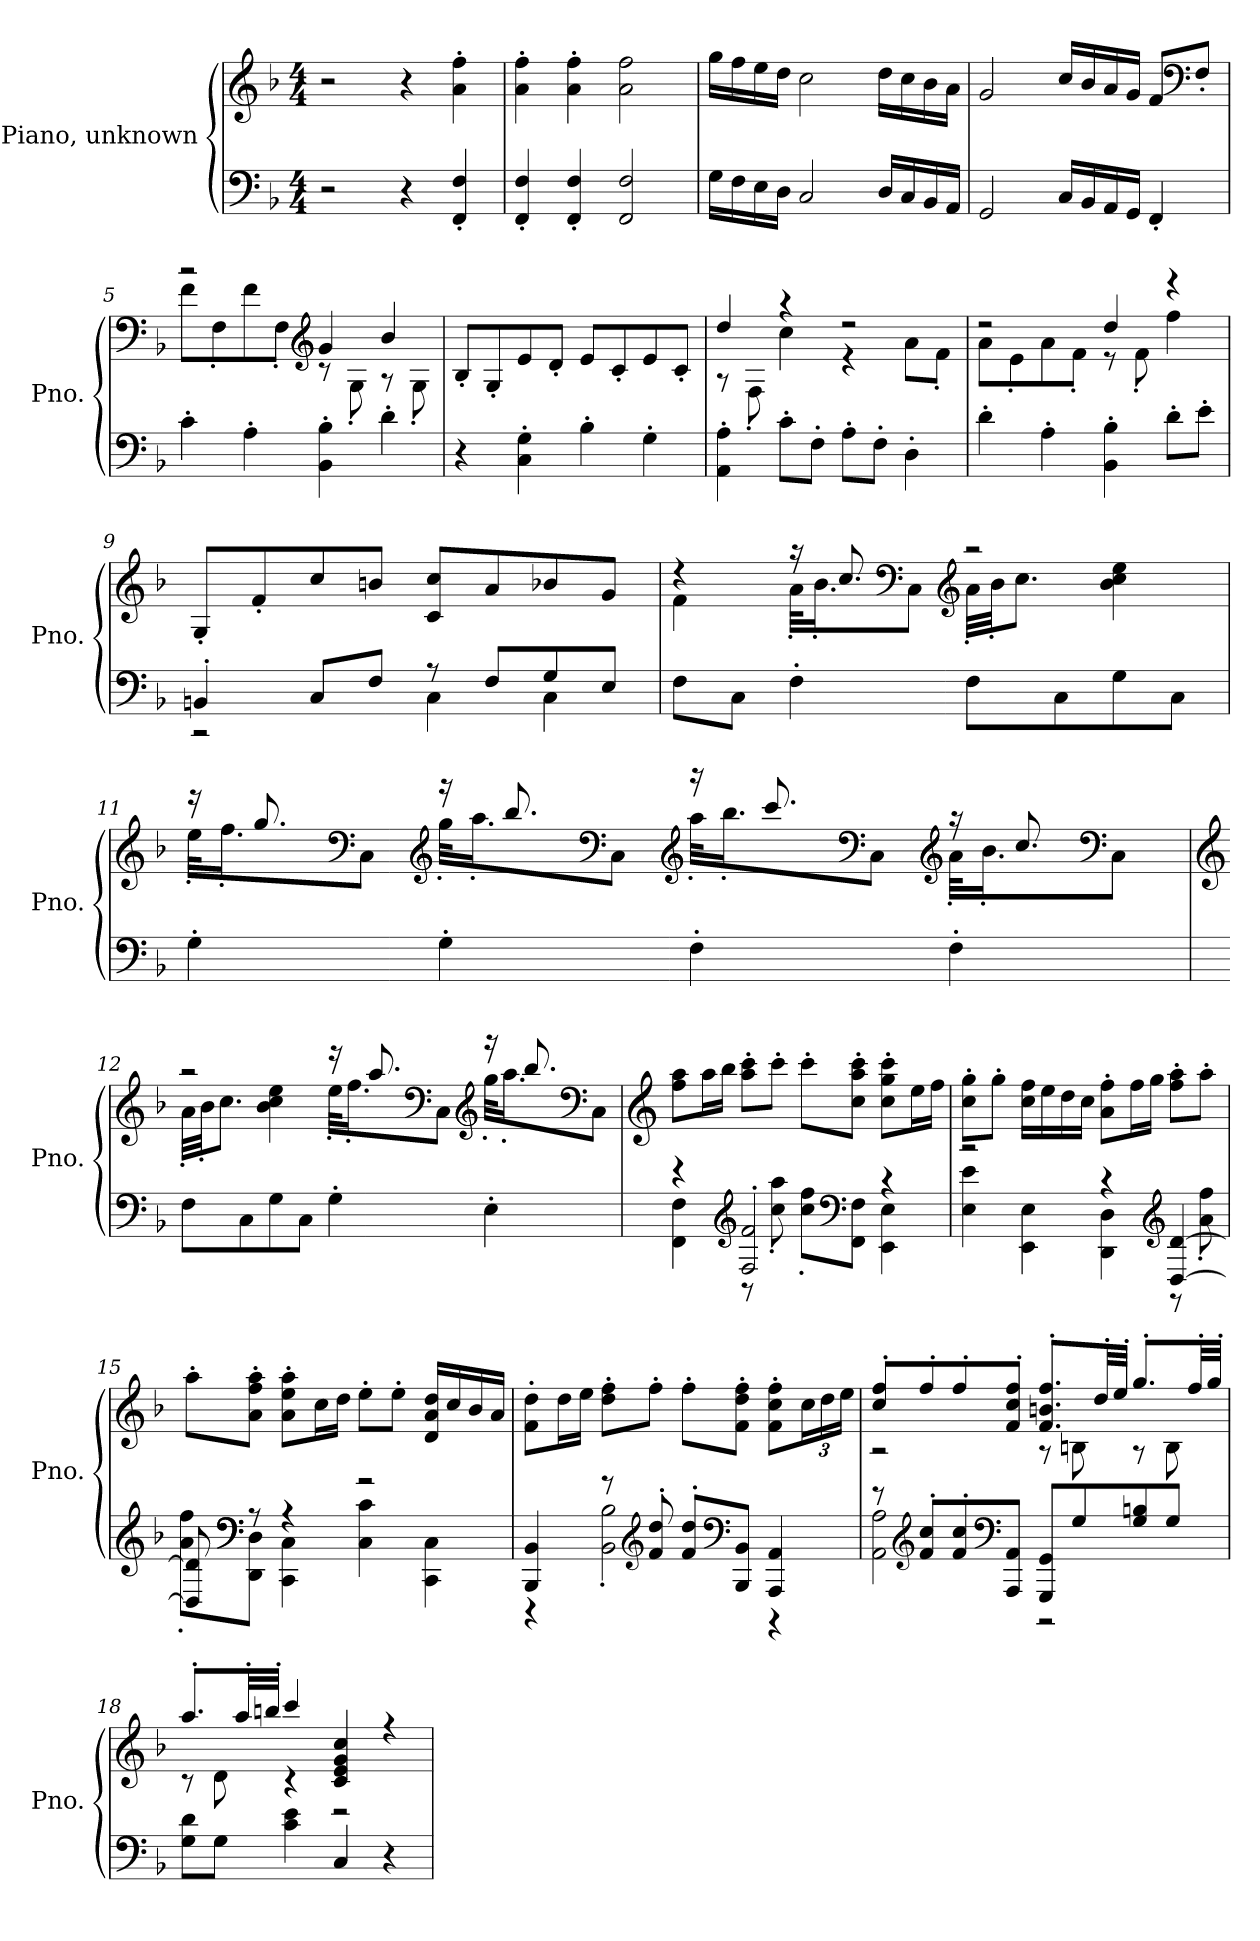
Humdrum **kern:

**kern	**kern
*part1	*part1
*staff2	*staff1
*I"Piano, unknown	*
*I'Pno.	*
*clefF4	*clefG2
*k[b-]	*k[b-]
*M4/4	*M4/4
*MM120	*MM120
=1	=1
2r	2r
4r	4r
4FF/' 4F/'	4a\' 4ff\'
=2	=2
4FF/' 4F/'	4a\' 4ff\'
4FF/' 4F/'	4a\' 4ff\'
2FF/ 2F/	2a\ 2ff\
=3	=3
16G\LL	16gg\LL
16F\	16ff\
16E\	16ee\
16D\JJ	16dd\JJ
2C/	2cc\
16D/LL	16dd\LL
16C/	16cc\
16BB-/	16b-\
16AA/JJ	16a\JJ
=4	=4
2GG/	2g/
16C/LL	16cc/LL
16BB-/	16b-/
16AA/	16a/
16GG/JJ	16g/JJ
4FF'/	8f/L
*	*clefF4
.	8F'/J
=5	=5
*	*^
4c'\	2r	8f\L
.	.	8F'\
4A'\	.	8f\
.	.	8F'\J
*	*clefG2	*
4BB-\' 4B-\'	4g/	8r
.	.	8G'\
4d'\	4b-/	8r
.	.	8G'\
*	*v	*v
!!LO:LB:g=z
=6	=6
4r	8B-'/L
.	8G'/
4C\' 4G\'	8e/
.	8d'/J
4B-'\	8e/L
.	8c'/
4G'\	8e/
.	8c'/J
=7	=7
*	*^
4AA\' 4A\'	4dd/	8r
.	.	8F'\
8c'\L	4r	4cc\
8F'\J	.	.
8A'\L	2r	4r
8F'\J	.	.
4D'\	.	8a\L
.	.	8f'\J
=8	=8	=8
4d'\	2r	8a\L
.	.	8e'\
4A'\	.	8a\
.	.	8f'\J
4BB-\' 4B-\'	4dd/	8r
.	.	8f'\
8d'\L	4r	4ff\
8e'\J	.	.
*	*v	*v
=9	=9
*^	*
4BBn'/	2r	8G'/L
.	.	8f'/
8C/L	.	8cc/
8F/J	.	8bn/J
8r	4C\	8c/ 8cc/L
8F/L	.	8a/
8G/	4C\	8b-X/
8E/J	.	8g/J
*v	*v	*
!!LO:LB:g=z
=10	=10
*	*^
8F\L	4r	4f\
8C\J	.	.
4F'\	16r	32a'\KLL
.	.	16.b-'\J
.	8.cc/	.
*	*clefF4	*
.	.	8C\J
*	*clefG2	*
8F\L	2r	32a'\LLL
.	.	32b-'\JJ
.	.	8.cc\J
8C\	.	.
8G\	.	4b-\ 4cc\ 4ee\
8C\J	.	.
!!LO:LB:g=z	!!
=11	=11	=11
4G'\	16r	32ee'\KLL
.	.	16.ff'\J
.	8.gg/	.
*	*clefF4	*
.	.	8C\J
*	*clefG2	*
4G'\	16r	32gg'\KLL
.	.	16.aa'\J
.	8.bb-/	.
*	*clefF4	*
.	.	8C\J
*	*clefG2	*
4F'\	16r	32aa'\KLL
.	.	16.bb-'\J
.	8.ccc/	.
*	*clefF4	*
.	.	8C\J
*	*clefG2	*
4F'\	16r	32a'\KLL
.	.	16.b-'\J
.	8.cc/	.
*	*clefF4	*
.	.	8C\J
!!LO:LB:g=z	!!
=12	=12	=12
*	*clefG2	*
8F\L	2r	32a'\LLL
.	.	32b-'\JJ
.	.	8.cc\J
8C\	.	.
8G\	.	4b-\ 4cc\ 4ee\
8C\J	.	.
4G'\	16r	32ee'\KLL
.	.	16.ff'\J
.	8.aa/	.
*	*clefF4	*
.	.	8C\J
*	*clefG2	*
4E'\	16r	32gg'\KLL
.	.	16.aa'\J
.	8.bb-/	.
*	*clefF4	*
.	.	8C\J
*	*v	*v
=13	=13
*	*clefG2
*^	*
4r	4FF\ 4F\	8ff\ 8aa\L
.	.	16aa\L
.	.	16bb-\JJ
*clefG2	*	*
2F/' 2f/'	8r	8aa\' 8ccc\'L
.	8cc\' 8aa\'	8ccc'\J
.	8cc\' 8ff\'L	8ccc'\L
*clefF4	*	*
.	8FF\ 8F\J	8cc\' 8aa\' 8ccc\'J
4r	4EE\ 4E\	8cc\' 8gg\' 8ccc\'L
.	.	16ee\L
.	.	16ff\JJ
!!LO:LB:g=z
=14	=14	=14
2r	4E\ 4e\	8cc\' 8gg\'L
.	.	8gg'\J
.	4EE\ 4E\	16cc\ 16ff\LL
.	.	16ee\
.	.	16dd\
.	.	16cc\JJ
4r	4DD\ 4D\	8a\' 8ff\'L
.	.	16ff\L
.	.	16gg\JJ
*clefG2	*	*
[4D/ [4d/	8r	8ff\' 8aa\'L
.	8a\' 8ff\'	8aa'\J
=15	=15	=15
8D/] 8d/]	8a\' 8ff\'L	8aa'\L
*clefF4	*	*
8r	8DD\ 8D\J	8a\' 8ff\' 8aa\'J
4r	4CC\ 4C\	8a\' 8ee\' 8aa\'L
.	.	16cc\L
.	.	16dd\JJ
2r	4C\ 4c\	8ee'\L
.	.	8ee'\J
.	4CC\ 4C\	16d/ 16a/ 16dd/LL
.	.	16cc/
.	.	16b-/
.	.	16a/JJ
=16	=16	=16
4BBB-/ 4BB-/	4r	8f\' 8dd\'L
.	.	16dd\L
.	.	16ee\JJ
8r	2BB-\' 2B-\'	8dd\' 8ff\'L
*clefG2	*	*
8f/' 8dd/'	.	8ff'\J
8f/' 8dd/'L	.	8ff'\L
*clefF4	*	*
8BBB-/ 8BB-/J	.	8f\' 8dd\' 8ff\'J
4AAA/ 4AA/	4r	8f\' 8cc\' 8ff\'L
*	*	*Xbrackettup
.	.	24cc\L
.	.	24dd\
.	.	24ee\JJ
!!LO:PB:g=z
=17	=17	=17
*	*	*^
8r	2AA\ 2A\	8cc/' 8ff/'L	2r
*clefG2	*	*	*
8f/' 8cc/'L	.	8ff'/	.
8f/' 8cc/'	.	8ff'/	.
*clefF4	*	*	*
8AAA/ 8AA/J	.	8f/' 8cc/' 8ff/'J	.
8GGG/ 8GG/L	2r	8.f/' 8.bn/' 8.ff/'L	8r
8G/	.	.	8Bn\
.	.	32dd'/LL	.
.	.	32ee'/JJJ	.
8G/ 8Bn/	.	8.gg'/L	8r
8G/J	.	.	8B\
.	.	32ff'/LL	.
.	.	32gg'/JJJ	.
*v	*v	*	*
=18	=18	=18
8G\ 8d\L	8.aa'/L	8r
8G\J	.	8d\
.	32aa'/LL	.
.	32bbn'/JJJ	.
4c\ 4e\	4ccc/	4r
4C/	4c/ 4e/ 4g/ 4cc/	2r
4r	4r	.
*	*v	*v
=	=
*-	*-
